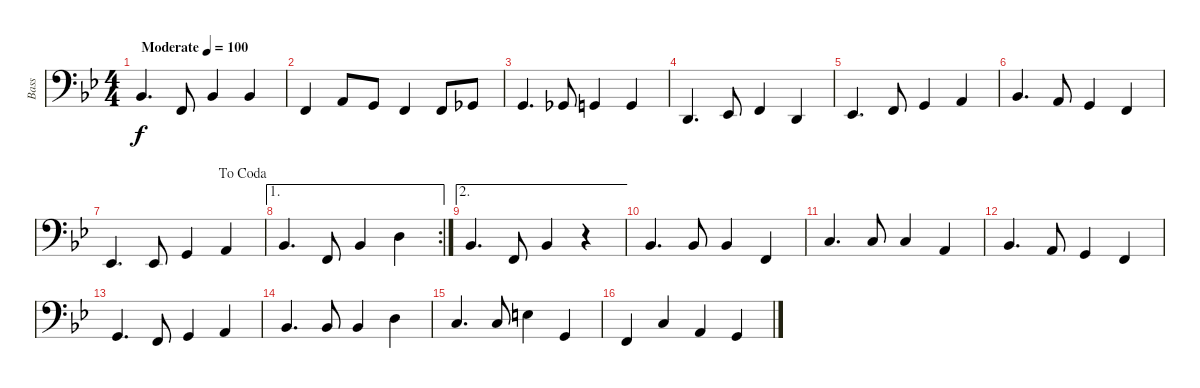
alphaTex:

\track ("Bass" "Bass") {instrument electricbassfinger}
\staff {score}
\tuning (C3 G2 D2 A1 E1 B0) {hide}
\ts (4 4)
\tempo (100 "Moderate")
\clef f4
\ks bb
1.4.4{d dy f instrument electricbassfinger} 1.5.8 6.5.4 1.4.4 |
1.5.4 0.4.8 3.5.8 1.5.4 1.5.8 2.5.8 |
3.5.4{d} 2.5.8 3.5.4 3.5.4 |
3.6.4{d} 4.6.8 1.5.4 3.6.4 |
4.6.4{d} 1.5.8 3.5.4 0.4.4 |
1.4.4{d} 5.5.8 3.5.4 1.5.4 |
\jump dacoda
4.6.4{d} 4.6.8 3.5.4 0.4.4 |
\ae 1
\rc 2
1.4.4{d} 1.5.8 1.4.4 0.3.4 |
\ae 2
1.4.4{d} 1.5.8 1.4.4 r.4 |
1.4.4{d} 1.4.8 1.4.4 1.5.4 |
3.4.4{d} 3.4.8 3.4.4 0.4.4 |
1.4.4{d} 0.4.8 3.5.4 1.5.4 |
3.5.4{d} 1.5.8 3.5.4 0.4.4 |
1.4.4{d} 1.4.8 1.4.4 0.3.4 |
3.4.4{d} 3.4.8 2.3.4 3.5.4 |
1.5.4 3.4.4 0.4.4 3.5.4
